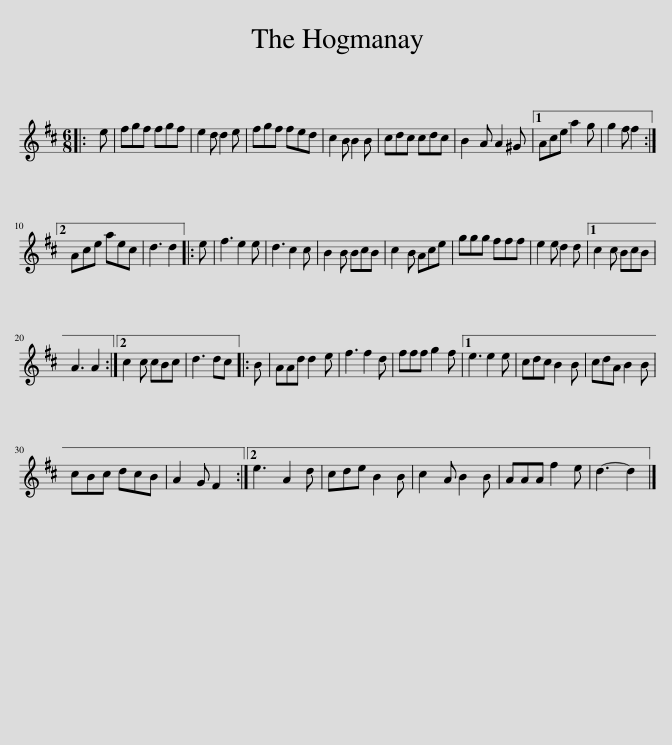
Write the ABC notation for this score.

X:1
L:1/8
M:6/8
I:linebreak $
K:D
V:1 treble
V:1
|: e | fgf fgf | e2 d d2 e | fgf fed | c2 B B2 B | %5
 cdc cdc | B2 A A2 ^G |1 Ace a2 g | g2 f f2 :|2$ Ace aec | %10
 d3 d2 |: e | f3 e2 e | d3 c2 c | B2 B BcB | %15
 c2 B Ace | ggg fff | e2 e d2 d |1 c2 c BcB |$ A3 A2 :|2 %20
 c2 c cBc | d3 dc |: B | AAd d2 e | f3 f2 d | %25
 fff g2 f |1 e3 e2 e | cdc B2 B | cdA B2 B |$ cBc dcB | %30
 A2 G F2 :|2 e3 A2 d | cde B2 B | c2 A B2 B | AAA f2 e | %35
 d3- d2 |] %36
